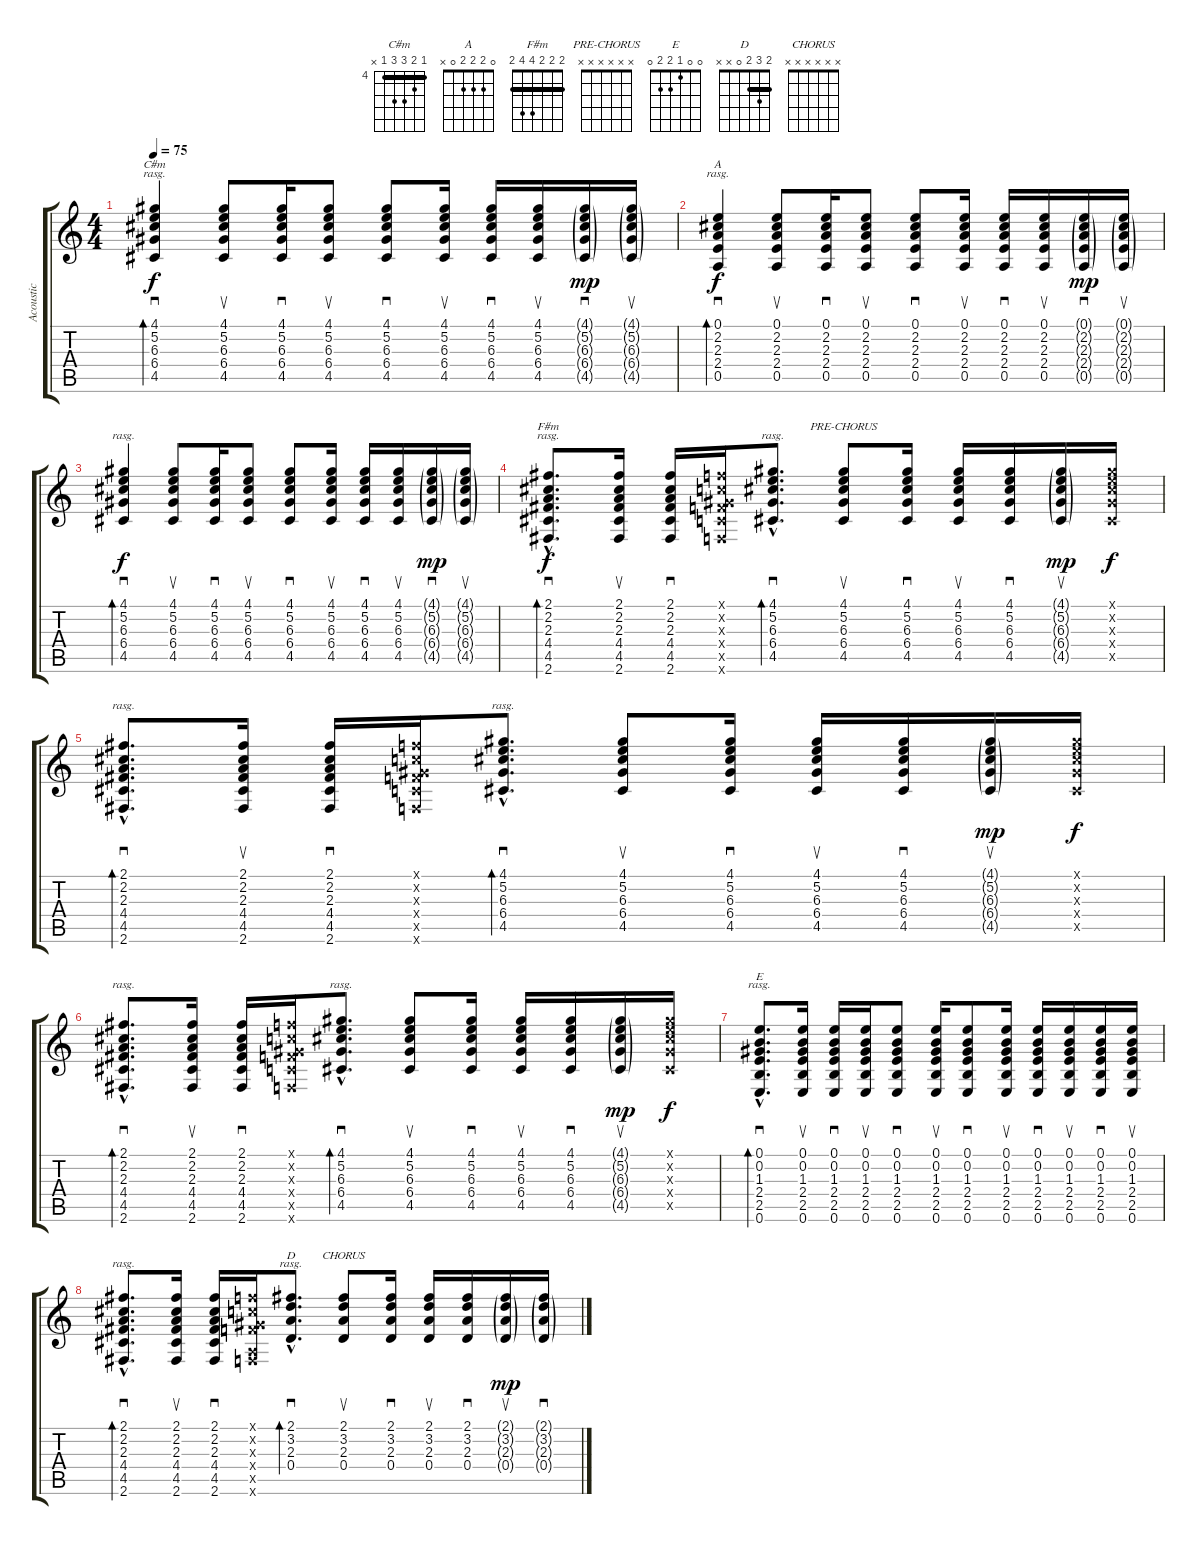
\track ("Acoustic" "Acoustic") {instrument acousticguitarsteel}
\staff {score tabs}
\tuning (E4 B3 G3 D3 A2 E2) {hide}
\chord ("C#m" 4 5 6 6 4 x) {firstfret 4 barre 4}
\chord ("A" 0 2 2 2 0 x)
\chord ("F#m" 2 2 2 4 4 2) {barre 2}
\chord ("PRE-CHORUS" x x x x x x)
\chord ("E" 0 0 1 2 2 0)
\chord ("D" 2 3 2 0 x x) {barre 2}
\chord ("CHORUS" x x x x x x)
\ts (4 4)
\tempo 75
\clef g2
\ks c
(4.1 5.2 6.3 6.4 4.5).4{sd bd 30 ch "C#m" rasg ii dy f} (4.1 5.2 6.3 6.4 4.5).8{su} (4.1 5.2 6.3 6.4 4.5).16{sd} (4.1 5.2 6.3 6.4 4.5).8{su} (4.1 5.2 6.3 6.4 4.5).8{sd} (4.1 5.2 6.3 6.4 4.5).16{su} (4.1 5.2 6.3 6.4 4.5).16{sd} (4.1 5.2 6.3 6.4 4.5).16{su} (4.1{g} 5.2{g} 6.3{g} 6.4{g} 4.5{g}).16{sd dy mp} (4.1{g} 5.2{g} 6.3{g} 6.4{g} 4.5{g}).16{su} |
(0.1 2.2 2.3 2.4 0.5).4{sd bd 60 ch "A" rasg ii dy f} (0.1 2.2 2.3 2.4 0.5).8{su} (0.1 2.2 2.3 2.4 0.5).16{sd} (0.1 2.2 2.3 2.4 0.5).8{su} (0.1 2.2 2.3 2.4 0.5).8{sd} (0.1 2.2 2.3 2.4 0.5).16{su} (0.1 2.2 2.3 2.4 0.5).16{sd} (0.1 2.2 2.3 2.4 0.5).16{su} (0.1{g} 2.2{g} 2.3{g} 2.4{g} 0.5{g}).16{sd dy mp} (0.1{g} 2.2{g} 2.3{g} 2.4{g} 0.5{g}).16{su} |
(4.1 5.2 6.3 6.4 4.5).4{sd bd 30 rasg ii dy f} (4.1 5.2 6.3 6.4 4.5).8{su} (4.1 5.2 6.3 6.4 4.5).16{sd} (4.1 5.2 6.3 6.4 4.5).8{su} (4.1 5.2 6.3 6.4 4.5).8{sd} (4.1 5.2 6.3 6.4 4.5).16{su} (4.1 5.2 6.3 6.4 4.5).16{sd} (4.1 5.2 6.3 6.4 4.5).16{su} (4.1{g} 5.2{g} 6.3{g} 6.4{g} 4.5{g}).16{sd dy mp} (4.1{g} 5.2{g} 6.3{g} 6.4{g} 4.5{g}).16{su} |
(2.1{hac} 2.2{hac} 2.3{hac} 4.4{hac} 4.5{hac} 2.6{hac}).8{d sd bd 30 ch "F#m" rasg ii dy f} (2.1 2.2 2.3 4.4 4.5 2.6).16{su} (2.1 2.2 2.3 4.4 4.5 2.6).16{sd} (1.1{x} 1.2{x} 1.3{x} 3.4{x} 3.5{x} 1.6{x}).16 (4.1{hac} 5.2{hac} 6.3{hac} 6.4{hac} 4.5{hac}).8{d sd bd 30 rasg ii} (4.1 5.2 6.3 6.4 4.5).8{su ch "PRE-CHORUS"} (4.1 5.2 6.3 6.4 4.5).16{sd} (4.1 5.2 6.3 6.4 4.5).16{su} (4.1 5.2 6.3 6.4 4.5).16{sd} (4.1{g} 5.2{g} 6.3{g} 6.4{g} 4.5{g}).16{su dy mp} (4.1{x} 5.2{x} 6.3{x} 6.4{x} 4.5{x}).16{dy f} |
(2.1{hac} 2.2{hac} 2.3{hac} 4.4{hac} 4.5{hac} 2.6{hac}).8{d sd bd 30 rasg ii} (2.1 2.2 2.3 4.4 4.5 2.6).16{su} (2.1 2.2 2.3 4.4 4.5 2.6).16{sd} (1.1{x} 1.2{x} 1.3{x} 3.4{x} 3.5{x} 1.6{x}).16 (4.1{hac} 5.2{hac} 6.3{hac} 6.4{hac} 4.5{hac}).8{d sd bd 30 rasg ii} (4.1 5.2 6.3 6.4 4.5).8{su} (4.1 5.2 6.3 6.4 4.5).16{sd} (4.1 5.2 6.3 6.4 4.5).16{su} (4.1 5.2 6.3 6.4 4.5).16{sd} (4.1{g} 5.2{g} 6.3{g} 6.4{g} 4.5{g}).16{su dy mp} (4.1{x} 5.2{x} 6.3{x} 6.4{x} 4.5{x}).16{dy f} |
(2.1{hac} 2.2{hac} 2.3{hac} 4.4{hac} 4.5{hac} 2.6{hac}).8{d sd bd 30 rasg ii} (2.1 2.2 2.3 4.4 4.5 2.6).16{su} (2.1 2.2 2.3 4.4 4.5 2.6).16{sd} (1.1{x} 1.2{x} 1.3{x} 3.4{x} 3.5{x} 1.6{x}).16 (4.1{hac} 5.2{hac} 6.3{hac} 6.4{hac} 4.5{hac}).8{d sd bd 30 rasg ii} (4.1 5.2 6.3 6.4 4.5).8{su} (4.1 5.2 6.3 6.4 4.5).16{sd} (4.1 5.2 6.3 6.4 4.5).16{su} (4.1 5.2 6.3 6.4 4.5).16{sd} (4.1{g} 5.2{g} 6.3{g} 6.4{g} 4.5{g}).16{su dy mp} (4.1{x} 5.2{x} 6.3{x} 6.4{x} 4.5{x}).16{dy f} |
(0.1{hac} 0.2{hac} 1.3{hac} 2.4{hac} 2.5{hac} 0.6{hac}).8{d sd bd 60 ch "E" rasg ii} (0.1 0.2 1.3 2.4 2.5 0.6).16{su} (0.1 0.2 1.3 2.4 2.5 0.6).16{sd} (0.1 0.2 1.3 2.4 2.5 0.6).16{su} (0.1 0.2 1.3 2.4 2.5 0.6).8{sd} (0.1 0.2 1.3 2.4 2.5 0.6).16{su} (0.1 0.2 1.3 2.4 2.5 0.6).8{sd} (0.1 0.2 1.3 2.4 2.5 0.6).16{su} (0.1 0.2 1.3 2.4 2.5 0.6).16{sd} (0.1 0.2 1.3 2.4 2.5 0.6).16{su} (0.1 0.2 1.3 2.4 2.5 0.6).16{sd} (0.1 0.2 1.3 2.4 2.5 0.6).16{su} |
(2.1{hac} 2.2{hac} 2.3{hac} 4.4{hac} 4.5{hac} 2.6{hac}).8{d sd bd 30 rasg ii} (2.1 2.2 2.3 4.4 4.5 2.6).16{su} (2.1 2.2 2.3 4.4 4.5 2.6).16{sd} (1.1{x} 1.2{x} 1.3{x} 3.4{x} 0.5{x} 1.6{x}).16 (2.1{hac} 3.2{hac} 2.3{hac} 0.4{hac}).8{d sd bd 60 ch "D" rasg ii} (2.1 3.2 2.3 0.4).8{su ch "CHORUS"} (2.1 3.2 2.3 0.4).16{sd} (2.1 3.2 2.3 0.4).16{su} (2.1 3.2 2.3 0.4).16{sd} (2.1{g} 3.2{g} 2.3{g} 0.4{g}).16{su dy mp} (2.1{g} 3.2{g} 2.3{g} 0.4{g}).16{sd}
